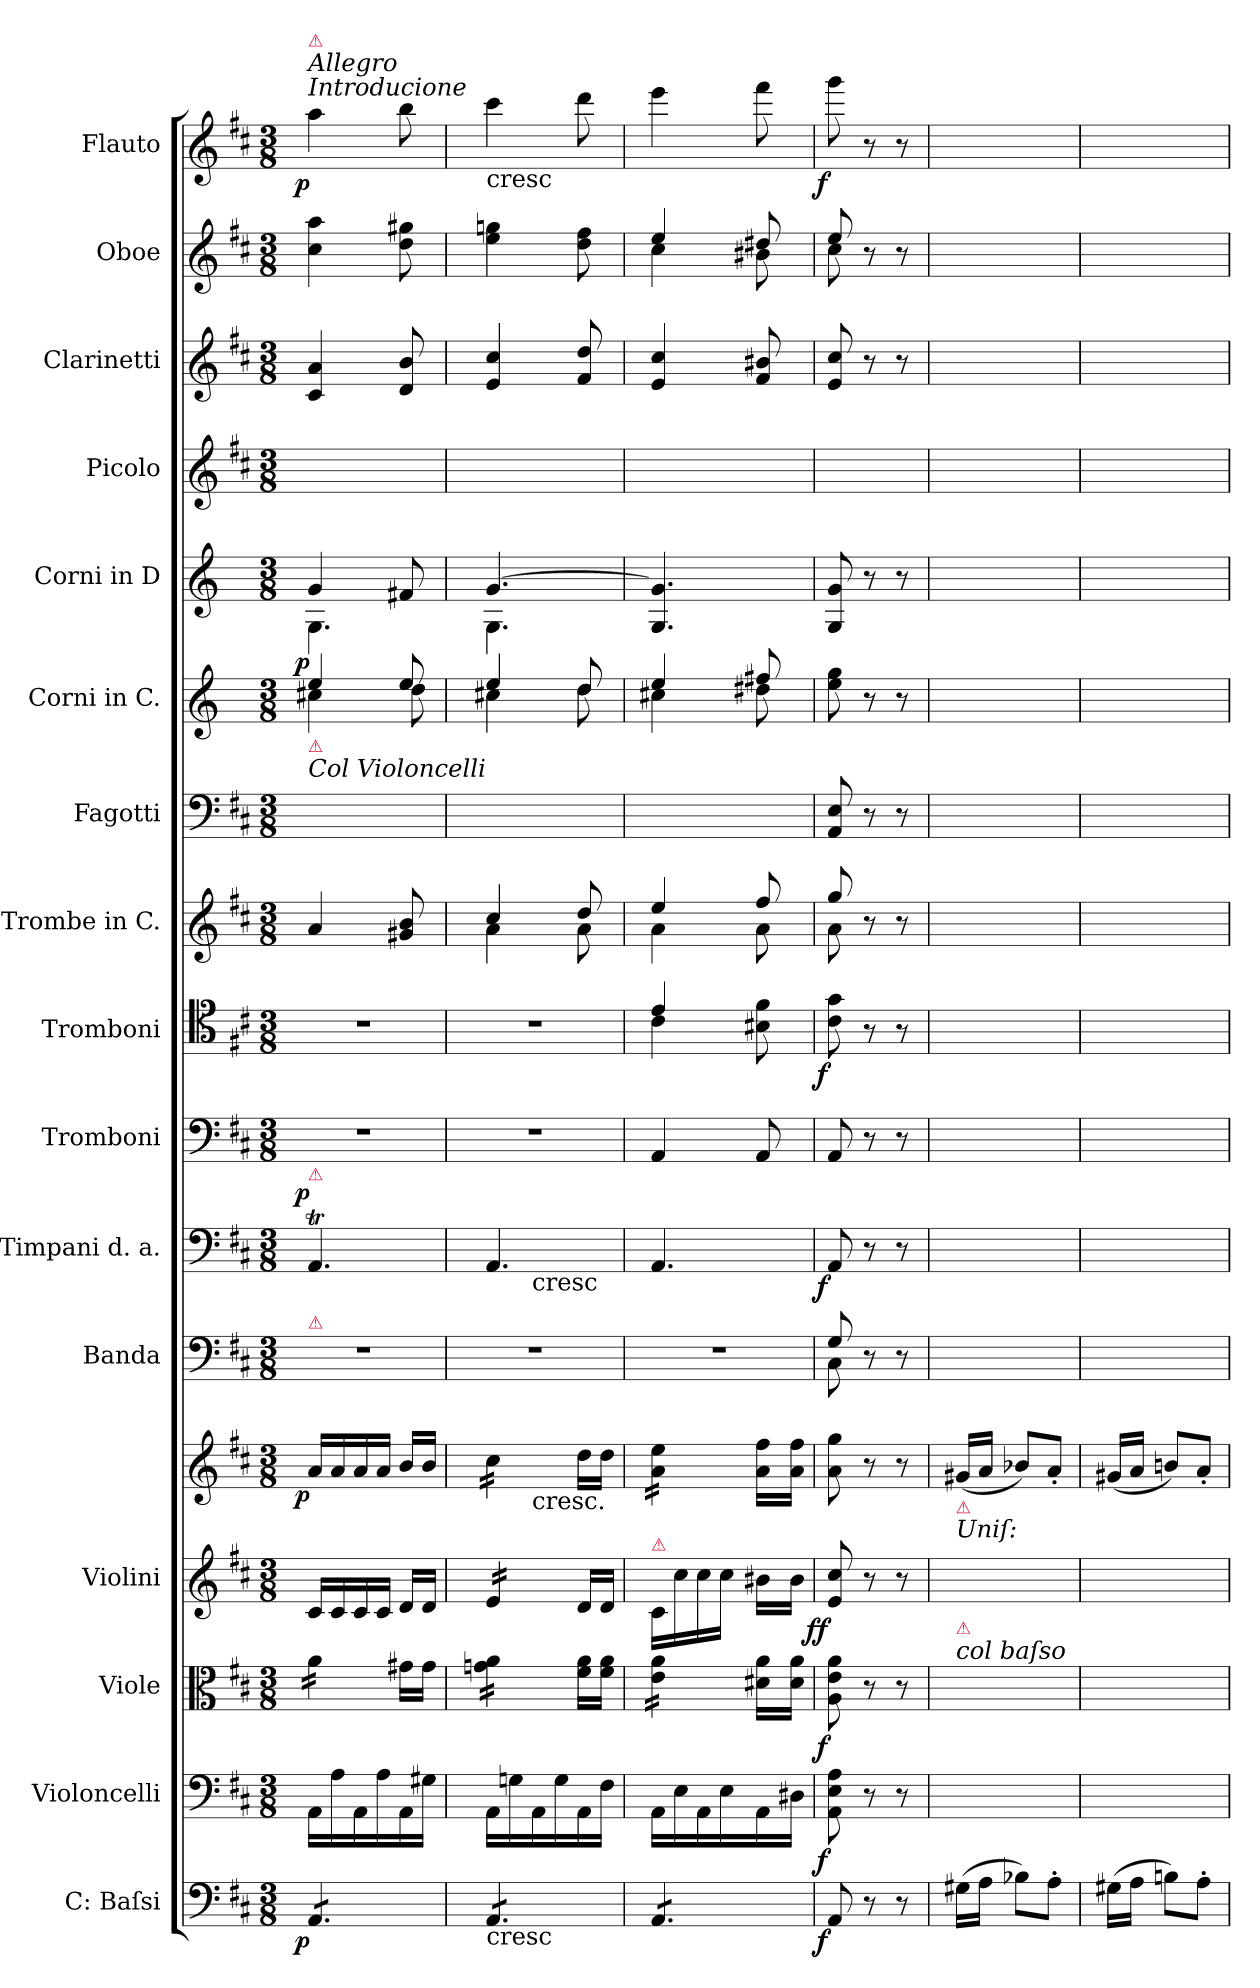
**kern	**dynam	**kern	**dynam	**kern	**dynam	**kern	**kern	**dynam	**kern	**kern	**dynam	**kern	**kern	**dynam	**kern	**kern	**kern	**kern	**dynam	**kern	**kern	**kern	**kern	**dynam
*part16	*part16	*part15	*part15	*part14	*part14	*part13	*part13	*part13	*part12	*part11	*part11	*part10	*part9	*part9	*part8	*part7	*part6	*part5	*part5	*part4	*part3	*part2	*part1	*part1
*staff17	*staff17	*staff16	*staff16	*staff15	*staff15	*staff14	*staff13	*staff13/14	*staff12	*staff11	*staff11	*staff10	*staff9	*staff9	*staff8	*staff7	*staff6	*staff5	*staff5	*staff4	*staff3	*staff2	*staff1	*staff1
*I"C: Baſsi	*	*I"Violoncelli	*	*I"Viole	*	*I"Violini	*	*	*I"Banda	*I"Timpani d. a.	*	*I"Tromboni	*I"Tromboni	*	*I"Trombe in C.	*I"Fagotti	*I"Corni in C.	*I"Corni in D	*	*I"Picolo	*I"Clarinetti	*I"Oboe	*I"Flauto	*
*I'cb	*	*I'vlc	*	*	*	*I'vl	*	*	*I'banda	*	*	*I'trb	*I'trb	*	*I'tr in C	*I'fag	*I'cor in C	*I'cor in D	*	*	*I'cl	*I'ob	*I'fl	*
*clefF4	*	*clefF4	*	*clefC3	*	*clefG2	*clefG2	*	*clefF4	*clefF4	*	*clefF4	*clefC4	*	*clefG2	*clefF4	*clefG2	*clefG2	*	*clefG2	*clefG2	*clefG2	*clefG2	*
*	*	*	*	*	*	*	*	*	*	*	*	*	*	*	*	*	*	*ITrd-1c-2	*	*	*	*	*	*
*k[f#c#]	*	*k[f#c#]	*	*k[f#c#]	*	*k[f#c#]	*k[f#c#]	*	*k[f#c#]	*k[f#c#]	*	*k[f#c#]	*k[f#c#]	*	*k[f#c#]	*k[f#c#]	*	*k[f#c#]	*	*k[f#c#]	*k[f#c#]	*k[f#c#]	*k[f#c#]	*
*D:	*	*D:	*	*D:	*	*D:	*D:	*	*D:	*D:	*	*D:	*D:	*	*D:	*D:	*	*	*	*D:	*D:	*D:	*D:	*
*M3/8	*	*M3/8	*	*M3/8	*	*M3/8	*M3/8	*	*M3/8	*M3/8	*	*M3/8	*M3/8	*	*M3/8	*M3/8	*M3/8	*M3/8	*	*M3/8	*M3/8	*M3/8	*M3/8	*
=1	=1	=1	=1	=1	=1	=1	=1	=1	=1	=1	=1	=1	=1	=1	=1	=1	=1	=1	=1	=1	=1	=1	=1	=1
*	*	*	*	*	*	*	*	*	*	*	*	*	*	*	*	*	*^	*^	*	*	*	*	*	*
!	!	!	!	!	!	!	!	!	!	!	!	!	!	!	!	!	!	!	!	!	!	!	!	!	!LO:TX:a:i:t=Introducione	!
!	!	!	!	!	!	!	!	!	!	!	!	!	!	!	!	!	!	!	!	!	!	!	!	!	!LO:TX:a:i:t=Allegro	!
!	!	!	!	!	!	!	!	!	!	!	!	!	!	!	!	!	!	!	!	!	!	!	!	!	!LO:TX:a:color=crimson:t=⚠	!
!	!	!	!	!	!	!	!	!	!	!	!	!	!	!	!	!LO:TX:a:i:t=Col Violoncelli	!	!	!	!	!	!	!	!	!	!
!	!	!	!	!	!	!	!	!	!	!	!	!	!	!	!	!LO:TX:a:color=crimson:t=⚠	!	!	!	!	!	!	!	!	!	!
!	!	!	!	!	!	!	!	!	!	!LO:TX:a:color=crimson:t=⚠	!	!	!	!	!	!	!	!	!	!	!	!	!	!	!	!
!	!	!	!	!	!	!	!	!	!LO:TX:a:color=crimson:t=⚠	!	!	!	!	!	!	!	!	!	!	!	!	!	!	!	!	!
!	!LO:DY:b:rj	!	!	!	!	!	!	!LO:DY:b:rj	!	!	!LO:DY:a:rj	!	!	!	!	!	!	!	!	!	!LO:DY:b:rj	!	!	!	!	!LO:DY:b:rj
*tremolo	*	*	*	*	*	*	*	*	*	*	*	*	*	*	*	*	*	*	*	*	*	*	*	*	*	*
*	*	*	*	*tremolo	*	*	*	*	*	*	*	*	*	*	*	*	*	*	*	*	*	*	*	*	*	*
8AA/L	p	16AA\LL	.	16a\LL	.	16c#/LL	16a/LL	p	4.r	4.AAT/	p	4.r	4.r	.	4a/	16AA\LLyy	4ee/	4cc#X\	4a/	4.A\	p	4.ryy	4c#/ 4a/	4cc#\ 4aa\	4aa\	p
.	.	16A\	.	16a\	.	16c#/	16a/	.	.	.	.	.	.	.	.	16A\yy	.	.	.	.	.	.	.	.	.	.
8AA/	.	16AA\	.	16a\	.	16c#/	16a/	.	.	.	.	.	.	.	.	16AA\yy	.	.	.	.	.	.	.	.	.	.
.	.	16A\	.	16a\JJ	.	16c#/JJ	16a/JJ	.	.	.	.	.	.	.	.	16A\yy	.	.	.	.	.	.	.	.	.	.
*	*	*	*	*Xtremolo	*	*	*	*	*	*	*	*	*	*	*	*	*	*	*	*	*	*	*	*	*	*
8AA/J	.	16AA\	.	16g#X\LL	.	16d/LL	16b/LL	.	.	.	.	.	.	.	8g#X/ 8b/	16AA\yy	8ee/	8dd\	8g#X/	.	.	.	8d/ 8b/	8dd\ 8gg#X\	8bb\	.
.	.	16G#X\JJ	.	16g#\JJ	.	16d/JJ	16b/JJ	.	.	.	.	.	.	.	.	16G#X\JJyy	.	.	.	.	.	.	.	.	.	.
=2	=2	=2	=2	=2	=2	=2	=2	=2	=2	=2	=2	=2	=2	=2	=2	=2	=2	=2	=2	=2	=2	=2	=2	=2	=2	=2
*	*	*	*	*	*	*	*	*	*	*	*	*	*	*	*^	*	*	*	*	*	*	*	*	*	*	*
!	!	!	!	!	!	!	!	!	!	!	!	!	!	!	!	!	!	!	!	!	!	!	!	!	!	!LO:TX:b:t=cresc	!
!LO:TX:b:t=cresc	!	!	!	!	!	!	!	!	!	!	!	!	!	!	!	!	!	!	!	!	!	!	!	!	!	!	!
*	*	*	*	*	*	*	*^	*	*	*^	*	*	*	*	*	*	*	*	*	*	*	*	*	*	*	*	*
*	*	*	*	*tremolo	*	*	*	*	*	*	*	*	*	*	*	*	*	*	*	*	*	*	*	*	*	*	*	*	*
*	*	*	*	*	*	*tremolo	*	*	*	*	*	*	*	*	*	*	*	*	*	*	*	*	*	*	*	*	*	*	*
*	*	*	*	*	*	*	*tremolo	*	*	*	*	*	*	*	*	*	*	*	*	*	*	*	*	*	*	*	*	*	*
8AA/L	.	16AA\LL	.	16gn\ 16a\LL	.	16e/LL	16cc#\LL	8ryy	.	4.r	4.AA/	8ryy	.	4.r	4.r	.	4cc#/	4a\	16AA\LLyy	4ee/	4cc#X\	[4.a/	4.A\	.	4.ryy	4e/ 4cc#/	4ee\ 4ggn\	4ccc#\	.
.	.	16Gn\	.	16gn\ 16a\	.	16e/	16cc#\	.	.	.	.	.	.	.	.	.	.	.	16Gn\yy	.	.	.	.	.	.	.	.	.	.
!	!	!	!	!	!	!	!	!	!	!	!	!LO:TX:b:t=cresc	!	!	!	!	!	!	!	!	!	!	!	!	!	!	!	!	!
!	!	!	!	!	!	!	!	!LO:TX:b:t=cresc.	!	!	!	!	!	!	!	!	!	!	!	!	!	!	!	!	!	!	!	!	!
8AA/	.	16AA\	.	16gn\ 16a\	.	16e/	16cc#\	4ryy	.	.	.	4ryy	.	.	.	.	.	.	16AA\yy	.	.	.	.	.	.	.	.	.	.
.	.	16G\	.	16gn\ 16a\JJ	.	16e/JJ	16cc#\JJ	.	.	.	.	.	.	.	.	.	.	.	16G\yy	.	.	.	.	.	.	.	.	.	.
*	*	*	*	*	*	*	*Xtremolo	*	*	*	*	*	*	*	*	*	*	*	*	*	*	*	*	*	*	*	*	*	*
*	*	*	*	*	*	*Xtremolo	*	*	*	*	*	*	*	*	*	*	*	*	*	*	*	*	*	*	*	*	*	*	*
*	*	*	*	*Xtremolo	*	*	*	*	*	*	*	*	*	*	*	*	*	*	*	*	*	*	*	*	*	*	*	*	*
8AA/J	.	16AA\	.	16f#\ 16a\LL	.	16d/LL	16dd\LL	.	.	.	.	.	.	.	.	.	8dd/	8a\	16AA\yy	8dd/	8dd\	.	.	.	.	8f#/ 8dd/	8dd\ 8ff#\	8ddd\	.
.	.	16F#\JJ	.	16f#\ 16a\JJ	.	16d/JJ	16dd\JJ	.	.	.	.	.	.	.	.	.	.	.	16F#\JJyy	.	.	.	.	.	.	.	.	.	.
*	*	*	*	*	*	*	*	*	*	*	*	*	*	*	*	*	*	*	*	*	*	*v	*v	*	*	*	*	*	*
=3	=3	=3	=3	=3	=3	=3	=3	=3	=3	=3	=3	=3	=3	=3	=3	=3	=3	=3	=3	=3	=3	=3	=3	=3	=3	=3	=3	=3
*	*	*	*	*	*	*	*	*	*	*	*	*	*	*	*^	*	*	*	*	*	*	*	*	*	*	*^	*	*
!	!	!	!	!	!	!LO:TX:a:color=crimson:t=⚠	!	!	!	!	!	!	!	!	!	!	!	!	!	!	!	!	!	!	!	!	!	!	!	!
*	*	*	*	*	*	*	*v	*v	*	*	*v	*v	*	*	*	*	*	*	*	*	*	*	*	*	*	*	*	*	*	*
*	*	*	*	*tremolo	*	*	*	*	*	*	*	*	*	*	*	*	*	*	*	*	*	*	*	*	*	*	*	*
*	*	*	*	*	*	*	*tremolo	*	*	*	*	*	*	*	*	*	*	*	*	*	*	*	*	*	*	*	*	*
8AA/L	.	16AA\LL	.	16e\ 16a\LL	.	16c#/LL	16a\ 16ee\LL	.	4.r	4.AATTT/	.	4AA/	4e/	4c#\	.	4ee/	4a\	16AA\LLyy	4ee/	4cc#X\	4.A/ 4.a]/	.	4.ryy	4e/ 4cc#/	4ee/	4cc#\	4eee\	.
.	.	16E\	.	16e\ 16a\	.	16cc#\	16a\ 16ee\	.	.	.	.	.	.	.	.	.	.	16E\yy	.	.	.	.	.	.	.	.	.	.
8AA/	.	16AA\	.	16e\ 16a\	.	16cc#\	16a\ 16ee\	.	.	.	.	.	.	.	.	.	.	16AA\yy	.	.	.	.	.	.	.	.	.	.
.	.	16E\	.	16e\ 16a\JJ	.	16cc#\JJ	16a\ 16ee\JJ	.	.	.	.	.	.	.	.	.	.	16E\yy	.	.	.	.	.	.	.	.	.	.
*	*	*	*	*	*	*	*Xtremolo	*	*	*	*	*	*	*	*	*	*	*	*	*	*	*	*	*	*	*	*	*
*	*	*	*	*Xtremolo	*	*	*	*	*	*	*	*	*	*	*	*	*	*	*	*	*	*	*	*	*	*	*	*
8AA/J	.	16AA\	.	16d#X\ 16a\LL	.	16b#X\LL	16a\ 16ff#\LL	.	.	.	.	8AA/	8B#X\ 8f#\	8ryy	.	8ff#/	8a\	16AA\yy	8ff#X/	8dd#X\	.	.	.	8f#/ 8b#X/	8dd#X/	8b#X\	8fff#\	.
*Xtremolo	*	*	*	*	*	*	*	*	*	*	*	*	*	*	*	*	*	*	*	*	*	*	*	*	*	*	*	*
.	.	16D#X\JJ	.	16d#\ 16a\JJ	.	16b#\JJ	16a\ 16ff#\JJ	.	.	.	.	.	.	.	.	.	.	16D#X\JJyy	.	.	.	.	.	.	.	.	.	.
*	*	*	*	*	*	*	*	*	*	*	*	*	*v	*v	*	*	*	*	*v	*v	*	*	*	*	*	*	*	*
=4	=4	=4	=4	=4	=4	=4	=4	=4	=4	=4	=4	=4	=4	=4	=4	=4	=4	=4	=4	=4	=4	=4	=4	=4	=4	=4
*	*	*	*	*	*	*	*	*	*^	*	*	*	*	*	*	*	*	*	*	*	*	*	*	*	*	*
!	!LO:DY:b:rj	!	!LO:DY:b:rj	!	!LO:DY:b:rj	!	!	!LO:DY:b=2:rj	!	!	!	!	!	!	!	!	!	!	!	!	!	!	!	!	!	!	!
!	!	!	!	!	!	!	!	!LO:DY:n=1:b:rj	!	!	!	!LO:DY:b:rj	!	!	!LO:DY:b:rj	!	!	!	!	!	!	!	!	!	!	!	!LO:DY:b:rj
8AA/	f	8AA\ 8E\ 8A\	f	8A\ 8e\ 8a\	f	8e/ 8cc#/	8a\ 8gg\	f f	8G/	8C#\	8AA/	f	8AA/	8c#\ 8g\	f	8gg/	8a\	8AA/ 8E/	8ee\ 8gg\	8A/ 8a/	.	4.ryy	8e/ 8cc#/	8ee/	8cc#\	8ggg\	f
8r	.	8r	.	8r	.	8r	8r	.	8r	8rEEyy	8r	.	8r	8r	.	8r	8rcyy	8r	8r	8r	.	.	8r	8r	8rcyy	8r	.
8r	.	8r	.	8r	.	8r	8r	.	8r	8rEEyy	8r	.	8r	8r	.	8r	8rcyy	8r	8r	8r	.	.	8r	8r	8rcyy	8r	.
=5	=5	=5	=5	=5	=5	=5	=5	=5	=5	=5	=5	=5	=5	=5	=5	=5	=5	=5	=5	=5	=5	=5	=5	=5	=5	=5	=5
!	!	!	!	!	!	!LO:TX:a:i:t=Uniſ&colon;	!	!	!	!	!	!	!	!	!	!	!	!	!	!	!	!	!	!	!	!	!
!	!	!	!	!	!	!LO:TX:a:color=crimson:t=⚠	!	!	!	!	!	!	!	!	!	!	!	!	!	!	!	!	!	!	!	!	!
!	!	!	!	!LO:TX:a:i:t=col baſso	!	!	!	!	!	!	!	!	!	!	!	!	!	!	!	!	!	!	!	!	!	!	!
!	!	!	!	!LO:TX:a:color=crimson:t=⚠	!	!	!	!	!	!	!	!	!	!	!	!	!	!	!	!	!	!	!	!	!	!	!
*	*	*	*	*	*	*	*	*	*v	*v	*	*	*	*	*	*v	*v	*	*	*	*	*	*	*v	*v	*	*
(>16G#X\LL	.	4.ryy	.	(>16G#X\LLyy	.	(<16g#X/LLyy	(<16g#X/LL	.	4.ryy	4.ryy	.	4.ryy	4.ryy	.	4.ryy	4.ryy	4.ryy	4.ryy	.	4.ryy	4.ryy	4.ryy	4.ryy	.
16A\JJ	.	.	.	16A\JJyy	.	16a/JJyy	16a/JJ	.	.	.	.	.	.	.	.	.	.	.	.	.	.	.	.	.
8B-X\L)	.	.	.	8B-X\Lyy)	.	8b-X/Lyy)	8b-X/L)	.	.	.	.	.	.	.	.	.	.	.	.	.	.	.	.	.
8A'>\J	.	.	.	8A'>\Jyy	.	8a'</Jyy	8a'</J	.	.	.	.	.	.	.	.	.	.	.	.	.	.	.	.	.
=6	=6	=6	=6	=6	=6	=6	=6	=6	=6	=6	=6	=6	=6	=6	=6	=6	=6	=6	=6	=6	=6	=6	=6	=6
(>16G#X\LL	.	4.ryy	.	(>16G#X\LLyy	.	(<16g#X/LLyy	(<16g#X/LL	.	4.ryy	4.ryy	.	4.ryy	4.ryy	.	4.ryy	4.ryy	4.ryy	4.ryy	.	4.ryy	4.ryy	4.ryy	4.ryy	.
16A\JJ	.	.	.	16A\JJyy	.	16a/JJyy	16a/JJ	.	.	.	.	.	.	.	.	.	.	.	.	.	.	.	.	.
8Bn\L)	.	.	.	8Bn\Lyy)	.	8bn/Lyy)	8bn/L)	.	.	.	.	.	.	.	.	.	.	.	.	.	.	.	.	.
8A'>\J	.	.	.	8A'>\Jyy	.	8a'</Jyy	8a'</J	.	.	.	.	.	.	.	.	.	.	.	.	.	.	.	.	.
=	=	=	=	=	=	=	=	=	=	=	=	=	=	=	=	=	=	=	=	=	=	=	=	=
*-	*-	*-	*-	*-	*-	*-	*-	*-	*-	*-	*-	*-	*-	*-	*-	*-	*-	*-	*-	*-	*-	*-	*-	*-
